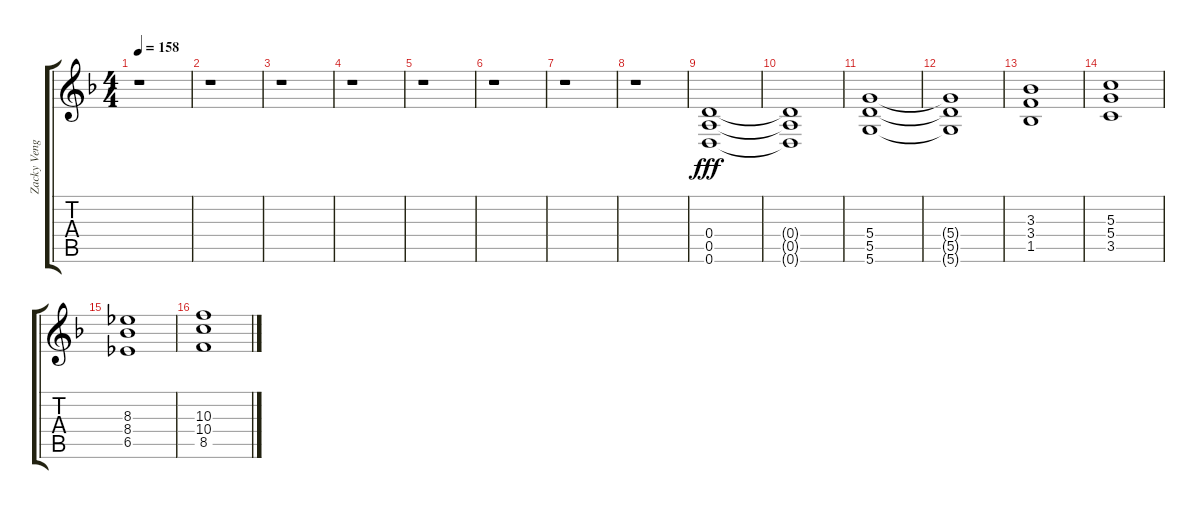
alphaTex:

\track ("Zacky Vengeance" "Zacky Veng") {instrument distortionguitar}
\staff {score tabs}
\tuning (E4 B3 G3 D3 A2 D2) {hide}
\ts (4 4)
\tempo 158
\clef g2
\ks f
r.1{dy mp} |
r.1 |
r.1 |
r.1 |
r.1 |
r.1 |
r.1 |
r.1 |
(0.4 0.5 0.6).1{dy fff} |
(0.4{t} 0.5{t} 0.6{t}).1 |
(5.4 5.5 5.6).1 |
(5.4{t} 5.5{t} 5.6{t}).1 |
(3.3 3.4 1.5).1 |
(5.3 5.4 3.5).1 |
(8.3 8.4 6.5).1 |
(10.3 10.4 8.5).1
